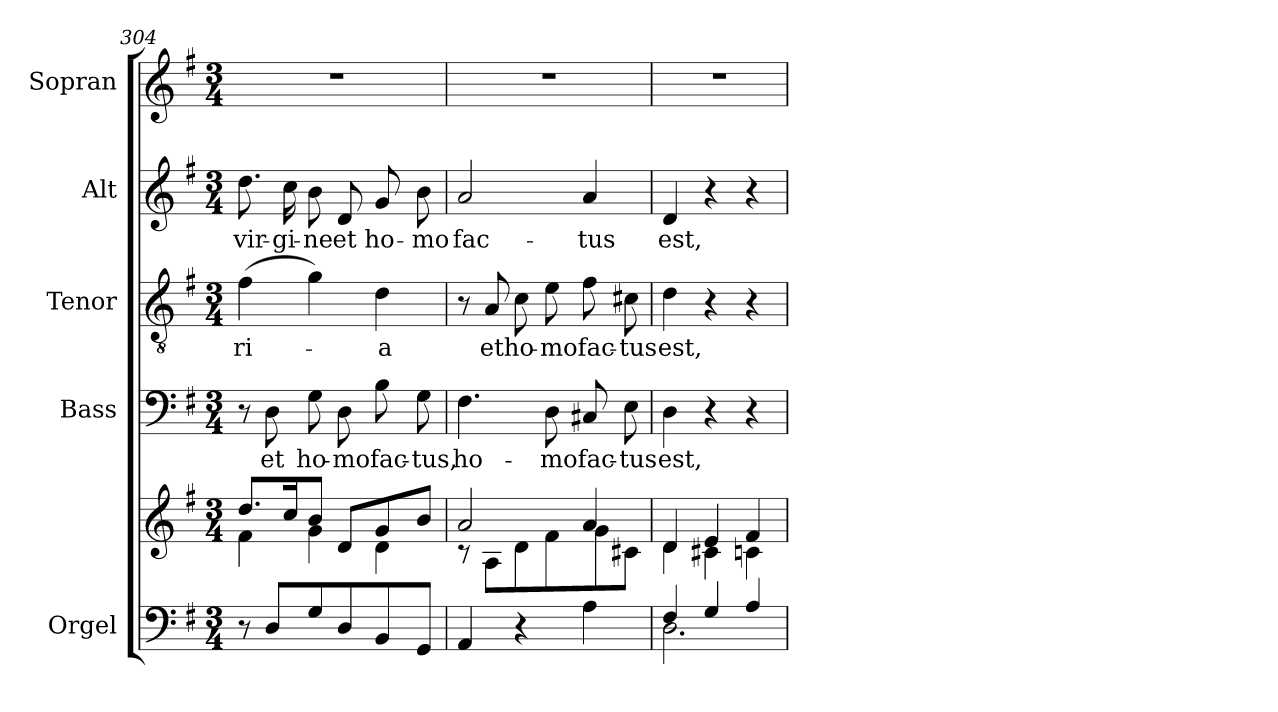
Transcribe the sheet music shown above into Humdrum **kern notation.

**kern	**kern	**kern	**text	**kern	**text	**kern	**text	**kern
*part5	*part5	*part4	*part4	*part3	*part3	*part2	*part2	*part1
*staff6	*staff5	*staff4	*staff4	*staff3	*staff3	*staff2	*staff2	*staff1
*I"Orgel	*	*I"Bass	*	*I"Tenor	*	*I"Alt	*	*I"Sopran
*I'Org.	*	*I'B	*	*I'T	*	*I'A	*	*I'S
*clefF4	*clefG2	*clefF4	*	*clefGv2	*	*clefG2	*	*clefG2
*k[f#]	*k[f#]	*k[f#]	*	*k[f#]	*	*k[f#]	*	*k[f#]
*G:	*G:	*G:	*	*G:	*	*G:	*	*G:
*M3/4	*M3/4	*M3/4	*	*M3/4	*	*M3/4	*	*M3/4
=304	=304	=304	=304	=304	=304	=304	=304	=304
*	*^	*	*	*	*	*	*	*
!	!	!	!	!	!	!LO:LY:b	!	!LO:LY:b	!
8r	8.dd/L	4f#\	8r	.	(>4f#\	-ri-	8.dd\	vir-	2.r
!	!	!	!	!LO:LY:b	!	!	!	!	!
8D/L	.	.	8D\	et	.	.	.	.	.
!	!	!	!	!	!	!	!	!LO:LY:b	!
.	16cc/k	.	.	.	.	.	16cc\	-gi-	.
!	!	!	!	!LO:LY:b	!	!	!	!LO:LY:b	!
8G/	8b/J	4g\	8G\	ho-	4g\)	.	8b\	-ne	.
!	!	!	!	!LO:LY:b	!	!	!	!LO:LY:b	!
8D/	8d/L	.	8D\	-mo	.	.	8d/	et	.
!	!	!	!	!LO:LY:b	!	!LO:LY:b	!	!LO:LY:b	!
8BB/	8g/	4d\	8B\	fac-	4d\	-a	8g/	ho-	.
!	!	!	!	!LO:LY:b	!	!	!	!LO:LY:b	!
8GG/J	8b/J	.	8G\	-tus,	.	.	8b\	-mo	.
!!LO:PB:g=z
=305	=305	=305	=305	=305	=305	=305	=305	=305	=305
!	!	!	!	!LO:LY:b	!	!	!	!LO:LY:b	!
4AA/	2a/	8rc	4.F#\	ho-	8r	.	2a/	fac-	2.r
!	!	!	!	!	!	!LO:LY:b	!	!	!
.	.	8A\L	.	.	8A/	et	.	.	.
!	!	!	!	!	!	!LO:LY:b	!	!	!
4r	.	8d\	.	.	8c\	ho-	.	.	.
!	!	!	!	!LO:LY:b	!	!LO:LY:b	!	!	!
.	.	8f#\	8D\	-mo	8e\	-mo	.	.	.
!	!	!	!	!LO:LY:b	!	!LO:LY:b	!	!LO:LY:b	!
4A\	4a/	8g\	8C#X/	fac-	8f#\	fac-	4a/	-tus	.
!	!	!	!	!LO:LY:b	!	!LO:LY:b	!	!	!
.	.	8c#X\J	8E\	-tus	8c#X\	-tus	.	.	.
=306	=306	=306	=306	=306	=306	=306	=306	=306	=306
*^	*	*	*	*	*	*	*	*	*
!	!	!	!	!	!LO:LY:b	!	!LO:LY:b	!	!LO:LY:b	!
4F#/	2.D\	4d/	4d\	4D\	est,	4d\	est,	4d/	est,	2.r
4G/	.	4e/	4c#X\	4r	.	4r	.	4r	.	.
4A/	.	4f#/	4cn\	4r	.	4r	.	4r	.	.
*v	*v	*	*	*	*	*	*	*	*	*
*	*v	*v	*	*	*	*	*	*	*
=	=	=	=	=	=	=	=	=
*-	*-	*-	*-	*-	*-	*-	*-	*-
